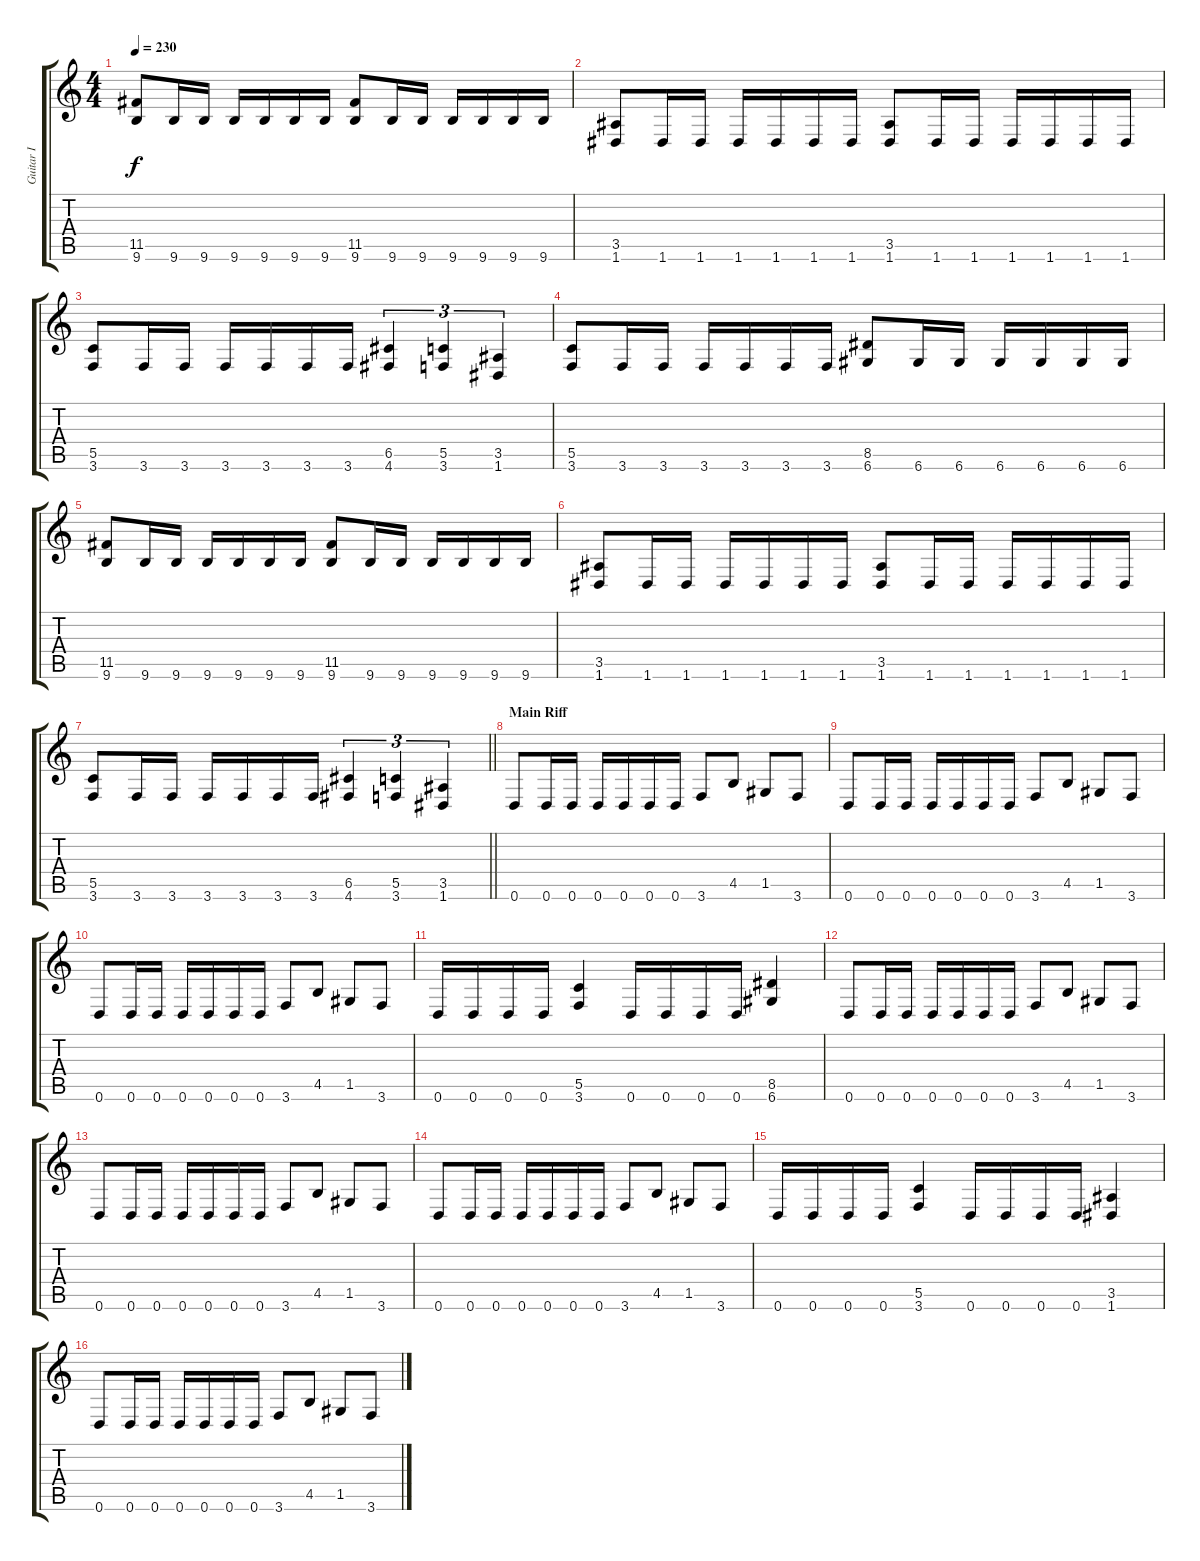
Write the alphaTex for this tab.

\track ("Guitar I" "Guitar I") {instrument distortionguitar}
\staff {score tabs}
\tuning (D4 A3 F3 C3 G2 D2) {hide}
\ts (4 4)
\tempo 230
\clef g2
\ks c
(11.5 9.6).8{dy f} 9.6.16 9.6.16 9.6.16 9.6.16 9.6.16 9.6.16 (11.5 9.6).8 9.6.16 9.6.16 9.6.16 9.6.16 9.6.16 9.6.16 |
(3.5 1.6).8 1.6.16 1.6.16 1.6.16 1.6.16 1.6.16 1.6.16 (3.5 1.6).8 1.6.16 1.6.16 1.6.16 1.6.16 1.6.16 1.6.16 |
(5.5 3.6).8 3.6.16 3.6.16 3.6.16 3.6.16 3.6.16 3.6.16 (6.5 4.6).4{tu (3 2)} (5.5 3.6).4{tu (3 2)} (3.5 1.6).4{tu (3 2)} |
(5.5 3.6).8 3.6.16 3.6.16 3.6.16 3.6.16 3.6.16 3.6.16 (8.5 6.6).8 6.6.16 6.6.16 6.6.16 6.6.16 6.6.16 6.6.16 |
(11.5 9.6).8 9.6.16 9.6.16 9.6.16 9.6.16 9.6.16 9.6.16 (11.5 9.6).8 9.6.16 9.6.16 9.6.16 9.6.16 9.6.16 9.6.16 |
(3.5 1.6).8 1.6.16 1.6.16 1.6.16 1.6.16 1.6.16 1.6.16 (3.5 1.6).8 1.6.16 1.6.16 1.6.16 1.6.16 1.6.16 1.6.16 |
\barLineRight lightlight
(5.5 3.6).8 3.6.16 3.6.16 3.6.16 3.6.16 3.6.16 3.6.16 (6.5 4.6).4{tu (3 2)} (5.5 3.6).4{tu (3 2)} (3.5 1.6).4{tu (3 2)} |
\section ("" "Main Riff")
0.6.8 0.6.16 0.6.16 0.6.16 0.6.16 0.6.16 0.6.16 3.6.8 4.5.8 1.5.8 3.6.8 |
0.6.8 0.6.16 0.6.16 0.6.16 0.6.16 0.6.16 0.6.16 3.6.8 4.5.8 1.5.8 3.6.8 |
0.6.8 0.6.16 0.6.16 0.6.16 0.6.16 0.6.16 0.6.16 3.6.8 4.5.8 1.5.8 3.6.8 |
0.6.16 0.6.16 0.6.16 0.6.16 (5.5 3.6).4 0.6.16 0.6.16 0.6.16 0.6.16 (8.5 6.6).4 |
0.6.8 0.6.16 0.6.16 0.6.16 0.6.16 0.6.16 0.6.16 3.6.8 4.5.8 1.5.8 3.6.8 |
0.6.8 0.6.16 0.6.16 0.6.16 0.6.16 0.6.16 0.6.16 3.6.8 4.5.8 1.5.8 3.6.8 |
0.6.8 0.6.16 0.6.16 0.6.16 0.6.16 0.6.16 0.6.16 3.6.8 4.5.8 1.5.8 3.6.8 |
0.6.16 0.6.16 0.6.16 0.6.16 (5.5 3.6).4 0.6.16 0.6.16 0.6.16 0.6.16 (3.5 1.6).4 |
0.6.8 0.6.16 0.6.16 0.6.16 0.6.16 0.6.16 0.6.16 3.6.8 4.5.8 1.5.8 3.6.8
